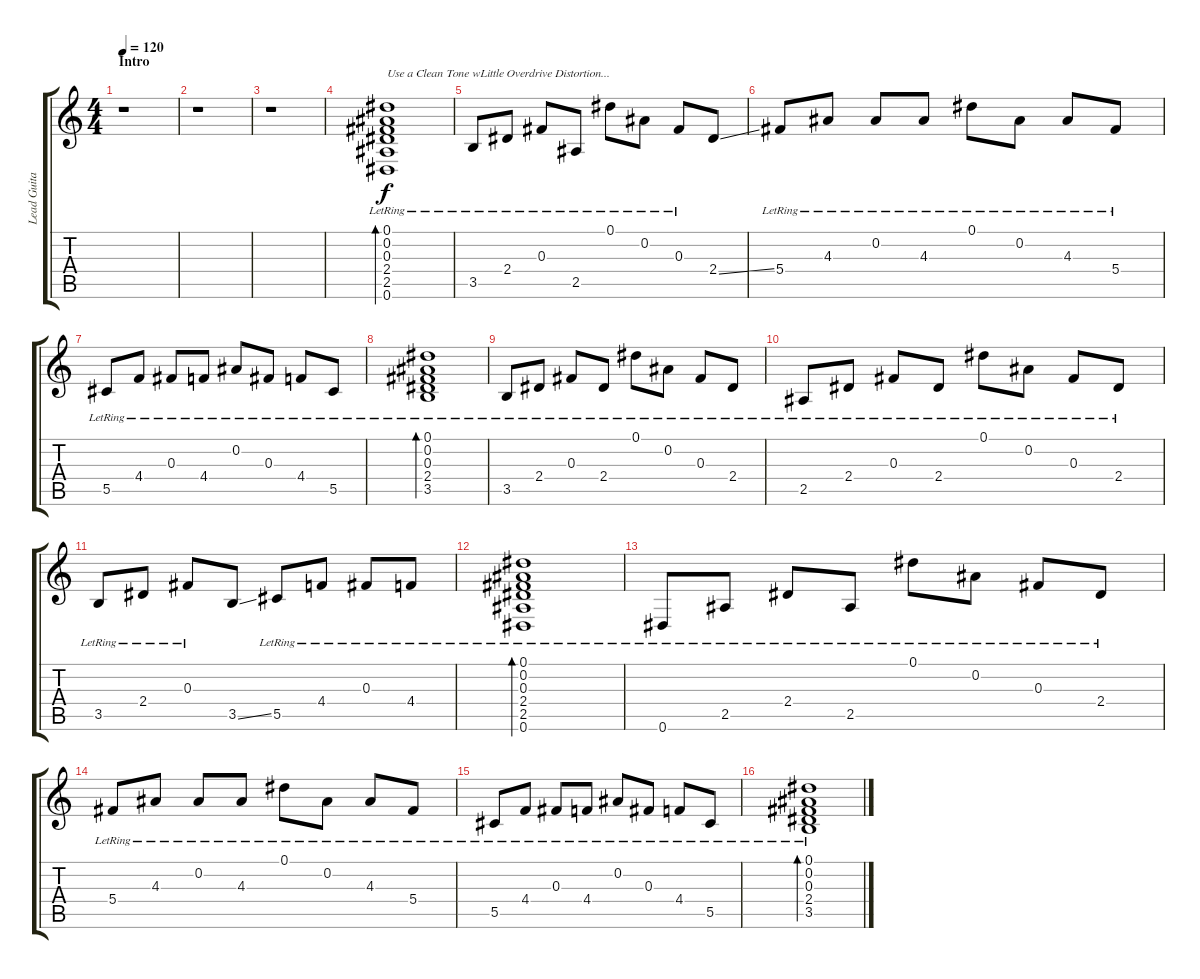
\track ("Lead Guitar" "Lead Guita") {instrument electricguitarclean}
\staff {score tabs}
\tuning (Eb4 Bb3 Gb3 Db3 Ab2 Eb2) {hide}
\ts (4 4)
\section ("" "Intro")
\tempo 120
\clef g2
\ks c
r.1{dy f instrument electricguitarclean} |
r.1 |
r.1 |
(0.1{lr} 0.2{lr} 0.3{lr} 2.4{lr} 2.5{lr} 0.6{lr}).1{bd 240 txt "Use a Clean Tone wLittle Overdrive Distortion..."} |
3.5{lr}.8 2.4{lr}.8 0.3{lr}.8 2.5{lr}.8 0.1{lr}.8 0.2{lr}.8 0.3{lr}.8 2.4{ss}.8 |
5.4{lr}.8 4.3{lr}.8 0.2{lr}.8 4.3{lr}.8 0.1{lr}.8 0.2{lr}.8 4.3{lr}.8 5.4{lr}.8 |
5.5{lr}.8 4.4{lr}.8 0.3{lr}.8 4.4{lr}.8 0.2{lr}.8 0.3{lr}.8 4.4{lr}.8 5.5{lr}.8 |
(0.1{lr} 0.2{lr} 0.3{lr} 2.4{lr} 3.5{lr}).1{bd 240} |
3.5{lr}.8 2.4{lr}.8 0.3{lr}.8 2.4{lr}.8 0.1{lr}.8 0.2{lr}.8 0.3{lr}.8 2.4{lr}.8 |
2.5{lr}.8 2.4{lr}.8 0.3{lr}.8 2.4{lr}.8 0.1{lr}.8 0.2{lr}.8 0.3{lr}.8 2.4{lr}.8 |
3.5{lr}.8 2.4{lr}.8 0.3{lr}.8 3.5{ss}.8 5.5{lr}.8 4.4{lr}.8 0.3{lr}.8 4.4{lr}.8 |
(0.1{lr} 0.2{lr} 0.3{lr} 2.4{lr} 2.5{lr} 0.6{lr}).1{bd 240} |
0.6{lr}.8 2.5{lr}.8 2.4{lr}.8 2.5{lr}.8 0.1{lr}.8 0.2{lr}.8 0.3{lr}.8 2.4{lr}.8 |
5.4{lr}.8 4.3{lr}.8 0.2{lr}.8 4.3{lr}.8 0.1{lr}.8 0.2{lr}.8 4.3{lr}.8 5.4{lr}.8 |
5.5{lr}.8 4.4{lr}.8 0.3{lr}.8 4.4{lr}.8 0.2{lr}.8 0.3{lr}.8 4.4{lr}.8 5.5{lr}.8 |
(0.1{lr} 0.2{lr} 0.3{lr} 2.4{lr} 3.5{lr}).1{bd 240}
